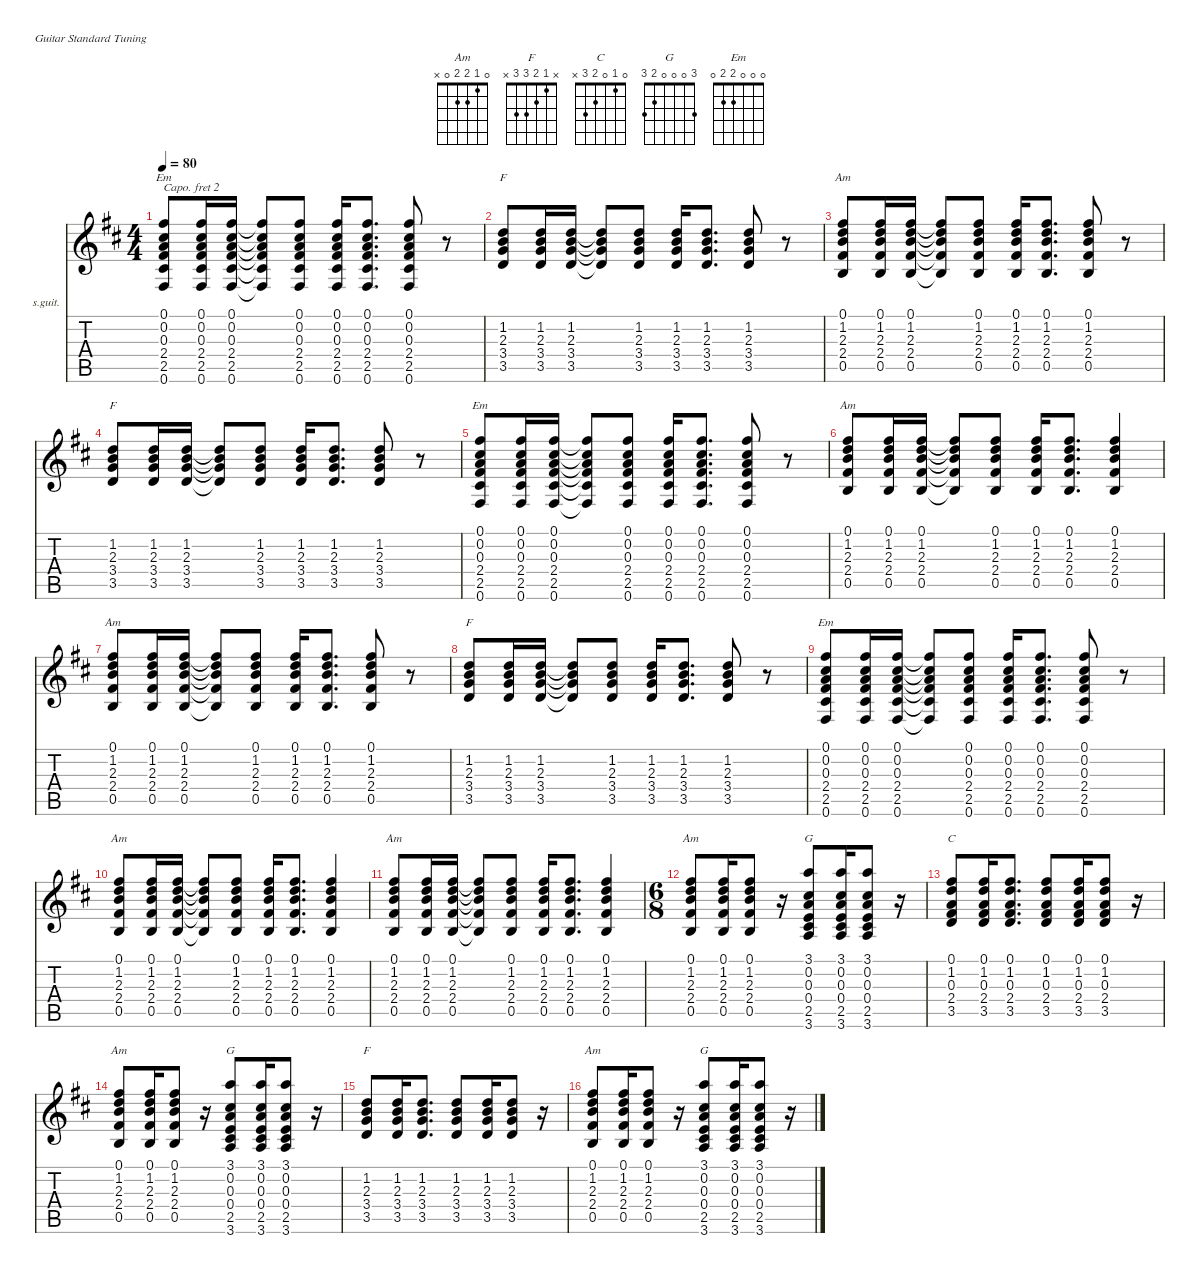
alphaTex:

\defaultSystemsLayout 4
\hideDynamics
\bracketExtendMode nobrackets
\firstSystemTrackNameOrientation horizontal
\otherSystemsTrackNameOrientation horizontal
\track ("cowboy chords (capo) 05" "s.guit.") {instrument acousticguitarsteel}
\staff {score tabs}
\capo 2
\tuning (E4 B3 G3 D3 A2 E2)
\chord ("Am" 0 1 2 2 0 x) {showfingering false}
\chord ("F" x 1 2 3 3 x) {showfingering false}
\chord ("C" 0 1 0 2 3 x) {showfingering false}
\chord ("G" 3 0 0 0 2 3) {showfingering false}
\chord ("Em" 0 0 0 2 2 0) {showfingering false}
\ts (4 4)
\tempo 80
\clef g2
\ks bminor
(0.6{acc #} 2.5{acc #} 2.4{acc #} 0.3{acc forcenatural} 0.2{acc #} 0.1{acc #}).8{ch "Em" dy mf} (0.6{acc #} 2.5{acc #} 2.4{acc #} 0.3{acc forcenatural} 0.2{acc #} 0.1{acc #}).16 (0.6{acc #} 2.5{acc #} 2.4{acc #} 0.3{acc forcenatural} 0.2{acc #} 0.1{acc #}).16 (0.6{t acc #} 2.5{t acc #} 2.4{t acc #} 0.3{t acc forcenatural} 0.2{t acc #} 0.1{t acc #}).8 (0.6{acc #} 2.5{acc #} 2.4{acc #} 0.3{acc forcenatural} 0.2{acc #} 0.1{acc #}).8 (0.6{acc #} 2.5{acc #} 2.4{acc #} 0.3{acc forcenatural} 0.2{acc #} 0.1{acc #}).16 (0.6{acc #} 2.5{acc #} 2.4{acc #} 0.3{acc forcenatural} 0.2{acc #} 0.1{acc #}).8{d} (0.6{acc #} 2.5{acc #} 2.4{acc #} 0.3{acc forcenatural} 0.2{acc #} 0.1{acc #}).8 r.8 |
(3.5{acc forcenatural} 3.4{acc forcenatural} 2.3{acc forcenatural} 1.2{acc forcenatural}).8{ch "F"} (3.5{acc forcenatural} 3.4{acc forcenatural} 2.3{acc forcenatural} 1.2{acc forcenatural}).16 (3.5{acc forcenatural} 3.4{acc forcenatural} 2.3{acc forcenatural} 1.2{acc forcenatural}).16 (3.5{t acc forcenatural} 3.4{t acc forcenatural} 2.3{t acc forcenatural} 1.2{t acc forcenatural}).8 (3.5{acc forcenatural} 3.4{acc forcenatural} 2.3{acc forcenatural} 1.2{acc forcenatural}).8 (3.5{acc forcenatural} 3.4{acc forcenatural} 2.3{acc forcenatural} 1.2{acc forcenatural}).16 (3.5{acc forcenatural} 3.4{acc forcenatural} 2.3{acc forcenatural} 1.2{acc forcenatural}).8{d} (3.5{acc forcenatural} 3.4{acc forcenatural} 2.3{acc forcenatural} 1.2{acc forcenatural}).8 r.8 |
(0.5{acc forcenatural} 2.4{acc #} 2.3{acc forcenatural} 1.2{acc forcenatural} 0.1{acc #}).8{ch "Am"} (0.5{acc forcenatural} 2.4{acc #} 2.3{acc forcenatural} 1.2{acc forcenatural} 0.1{acc #}).16 (0.5{acc forcenatural} 2.4{acc #} 2.3{acc forcenatural} 1.2{acc forcenatural} 0.1{acc #}).16 (0.5{t acc forcenatural} 2.4{t acc #} 2.3{t acc forcenatural} 1.2{t acc forcenatural} 0.1{t acc #}).8 (0.5{acc forcenatural} 2.4{acc #} 2.3{acc forcenatural} 1.2{acc forcenatural} 0.1{acc #}).8 (0.5{acc forcenatural} 2.4{acc #} 2.3{acc forcenatural} 1.2{acc forcenatural} 0.1{acc #}).16 (0.5{acc forcenatural} 2.4{acc #} 2.3{acc forcenatural} 1.2{acc forcenatural} 0.1{acc #}).8{d} (0.5{acc forcenatural} 2.4{acc #} 2.3{acc forcenatural} 1.2{acc forcenatural} 0.1{acc #}).8 r.8 |
(3.5{acc forcenatural} 3.4{acc forcenatural} 2.3{acc forcenatural} 1.2{acc forcenatural}).8{ch "F"} (3.5{acc forcenatural} 3.4{acc forcenatural} 2.3{acc forcenatural} 1.2{acc forcenatural}).16 (3.5{acc forcenatural} 3.4{acc forcenatural} 2.3{acc forcenatural} 1.2{acc forcenatural}).16 (3.5{t acc forcenatural} 3.4{t acc forcenatural} 2.3{t acc forcenatural} 1.2{t acc forcenatural}).8 (3.5{acc forcenatural} 3.4{acc forcenatural} 2.3{acc forcenatural} 1.2{acc forcenatural}).8 (3.5{acc forcenatural} 3.4{acc forcenatural} 2.3{acc forcenatural} 1.2{acc forcenatural}).16 (3.5{acc forcenatural} 3.4{acc forcenatural} 2.3{acc forcenatural} 1.2{acc forcenatural}).8{d} (3.5{acc forcenatural} 3.4{acc forcenatural} 2.3{acc forcenatural} 1.2{acc forcenatural}).8 r.8 |
(0.6{acc #} 2.5{acc #} 2.4{acc #} 0.3{acc forcenatural} 0.2{acc #} 0.1{acc #}).8{ch "Em"} (0.6{acc #} 2.5{acc #} 2.4{acc #} 0.3{acc forcenatural} 0.2{acc #} 0.1{acc #}).16 (0.6{acc #} 2.5{acc #} 2.4{acc #} 0.3{acc forcenatural} 0.2{acc #} 0.1{acc #}).16 (0.6{t acc #} 2.5{t acc #} 2.4{t acc #} 0.3{t acc forcenatural} 0.2{t acc #} 0.1{t acc #}).8 (0.6{acc #} 2.5{acc #} 2.4{acc #} 0.3{acc forcenatural} 0.2{acc #} 0.1{acc #}).8 (0.6{acc #} 2.5{acc #} 2.4{acc #} 0.3{acc forcenatural} 0.2{acc #} 0.1{acc #}).16 (0.6{acc #} 2.5{acc #} 2.4{acc #} 0.3{acc forcenatural} 0.2{acc #} 0.1{acc #}).8{d} (0.6{acc #} 2.5{acc #} 2.4{acc #} 0.3{acc forcenatural} 0.2{acc #} 0.1{acc #}).8 r.8 |
(0.5{acc forcenatural} 2.4{acc #} 2.3{acc forcenatural} 1.2{acc forcenatural} 0.1{acc #}).8{ch "Am"} (0.5{acc forcenatural} 2.4{acc #} 2.3{acc forcenatural} 1.2{acc forcenatural} 0.1{acc #}).16 (0.5{acc forcenatural} 2.4{acc #} 2.3{acc forcenatural} 1.2{acc forcenatural} 0.1{acc #}).16 (0.5{t acc forcenatural} 2.4{t acc #} 2.3{t acc forcenatural} 1.2{t acc forcenatural} 0.1{t acc #}).8 (0.5{acc forcenatural} 2.4{acc #} 2.3{acc forcenatural} 1.2{acc forcenatural} 0.1{acc #}).8 (0.5{acc forcenatural} 2.4{acc #} 2.3{acc forcenatural} 1.2{acc forcenatural} 0.1{acc #}).16 (0.5{acc forcenatural} 2.4{acc #} 2.3{acc forcenatural} 1.2{acc forcenatural} 0.1{acc #}).8{d} (0.5{acc forcenatural} 2.4{acc #} 2.3{acc forcenatural} 1.2{acc forcenatural} 0.1{acc #}).4 |
(0.5{acc forcenatural} 2.4{acc #} 2.3{acc forcenatural} 1.2{acc forcenatural} 0.1{acc #}).8{ch "Am"} (0.5{acc forcenatural} 2.4{acc #} 2.3{acc forcenatural} 1.2{acc forcenatural} 0.1{acc #}).16 (0.5{acc forcenatural} 2.4{acc #} 2.3{acc forcenatural} 1.2{acc forcenatural} 0.1{acc #}).16 (0.5{t acc forcenatural} 2.4{t acc #} 2.3{t acc forcenatural} 1.2{t acc forcenatural} 0.1{t acc #}).8 (0.5{acc forcenatural} 2.4{acc #} 2.3{acc forcenatural} 1.2{acc forcenatural} 0.1{acc #}).8 (0.5{acc forcenatural} 2.4{acc #} 2.3{acc forcenatural} 1.2{acc forcenatural} 0.1{acc #}).16 (0.5{acc forcenatural} 2.4{acc #} 2.3{acc forcenatural} 1.2{acc forcenatural} 0.1{acc #}).8{d} (0.5{acc forcenatural} 2.4{acc #} 2.3{acc forcenatural} 1.2{acc forcenatural} 0.1{acc #}).8 r.8 |
(3.5{acc forcenatural} 3.4{acc forcenatural} 2.3{acc forcenatural} 1.2{acc forcenatural}).8{ch "F"} (3.5{acc forcenatural} 3.4{acc forcenatural} 2.3{acc forcenatural} 1.2{acc forcenatural}).16 (3.5{acc forcenatural} 3.4{acc forcenatural} 2.3{acc forcenatural} 1.2{acc forcenatural}).16 (3.5{t acc forcenatural} 3.4{t acc forcenatural} 2.3{t acc forcenatural} 1.2{t acc forcenatural}).8 (3.5{acc forcenatural} 3.4{acc forcenatural} 2.3{acc forcenatural} 1.2{acc forcenatural}).8 (3.5{acc forcenatural} 3.4{acc forcenatural} 2.3{acc forcenatural} 1.2{acc forcenatural}).16 (3.5{acc forcenatural} 3.4{acc forcenatural} 2.3{acc forcenatural} 1.2{acc forcenatural}).8{d} (3.5{acc forcenatural} 3.4{acc forcenatural} 2.3{acc forcenatural} 1.2{acc forcenatural}).8 r.8 |
(0.6{acc #} 2.5{acc #} 2.4{acc #} 0.3{acc forcenatural} 0.2{acc #} 0.1{acc #}).8{ch "Em"} (0.6{acc #} 2.5{acc #} 2.4{acc #} 0.3{acc forcenatural} 0.2{acc #} 0.1{acc #}).16 (0.6{acc #} 2.5{acc #} 2.4{acc #} 0.3{acc forcenatural} 0.2{acc #} 0.1{acc #}).16 (0.6{t acc #} 2.5{t acc #} 2.4{t acc #} 0.3{t acc forcenatural} 0.2{t acc #} 0.1{t acc #}).8 (0.6{acc #} 2.5{acc #} 2.4{acc #} 0.3{acc forcenatural} 0.2{acc #} 0.1{acc #}).8 (0.6{acc #} 2.5{acc #} 2.4{acc #} 0.3{acc forcenatural} 0.2{acc #} 0.1{acc #}).16 (0.6{acc #} 2.5{acc #} 2.4{acc #} 0.3{acc forcenatural} 0.2{acc #} 0.1{acc #}).8{d} (0.6{acc #} 2.5{acc #} 2.4{acc #} 0.3{acc forcenatural} 0.2{acc #} 0.1{acc #}).8 r.8 |
(0.5{acc forcenatural} 2.4{acc #} 2.3{acc forcenatural} 1.2{acc forcenatural} 0.1{acc #}).8{ch "Am"} (0.5{acc forcenatural} 2.4{acc #} 2.3{acc forcenatural} 1.2{acc forcenatural} 0.1{acc #}).16 (0.5{acc forcenatural} 2.4{acc #} 2.3{acc forcenatural} 1.2{acc forcenatural} 0.1{acc #}).16 (0.5{t acc forcenatural} 2.4{t acc #} 2.3{t acc forcenatural} 1.2{t acc forcenatural} 0.1{t acc #}).8 (0.5{acc forcenatural} 2.4{acc #} 2.3{acc forcenatural} 1.2{acc forcenatural} 0.1{acc #}).8 (0.5{acc forcenatural} 2.4{acc #} 2.3{acc forcenatural} 1.2{acc forcenatural} 0.1{acc #}).16 (0.5{acc forcenatural} 2.4{acc #} 2.3{acc forcenatural} 1.2{acc forcenatural} 0.1{acc #}).8{d} (0.5{acc forcenatural} 2.4{acc #} 2.3{acc forcenatural} 1.2{acc forcenatural} 0.1{acc #}).4 |
(0.5{acc forcenatural} 2.4{acc #} 2.3{acc forcenatural} 1.2{acc forcenatural} 0.1{acc #}).8{ch "Am"} (0.5{acc forcenatural} 2.4{acc #} 2.3{acc forcenatural} 1.2{acc forcenatural} 0.1{acc #}).16 (0.5{acc forcenatural} 2.4{acc #} 2.3{acc forcenatural} 1.2{acc forcenatural} 0.1{acc #}).16 (0.5{t acc forcenatural} 2.4{t acc #} 2.3{t acc forcenatural} 1.2{t acc forcenatural} 0.1{t acc #}).8 (0.5{acc forcenatural} 2.4{acc #} 2.3{acc forcenatural} 1.2{acc forcenatural} 0.1{acc #}).8 (0.5{acc forcenatural} 2.4{acc #} 2.3{acc forcenatural} 1.2{acc forcenatural} 0.1{acc #}).16 (0.5{acc forcenatural} 2.4{acc #} 2.3{acc forcenatural} 1.2{acc forcenatural} 0.1{acc #}).8{d} (0.5{acc forcenatural} 2.4{acc #} 2.3{acc forcenatural} 1.2{acc forcenatural} 0.1{acc #}).4 |
\ts (6 8)
\beaming (8 3 3)
(0.5{acc forcenatural} 2.4{acc #} 2.3{acc forcenatural} 1.2{acc forcenatural} 0.1{acc #}).8{ch "Am"} (0.5{acc forcenatural} 2.4{acc #} 2.3{acc forcenatural} 1.2{acc forcenatural} 0.1{acc #}).16 (0.5{acc forcenatural} 2.4{acc #} 2.3{acc forcenatural} 1.2{acc forcenatural} 0.1{acc #}).8 r.16 (3.6{acc forcenatural} 2.5{acc #} 0.4{acc forcenatural} 0.3{acc forcenatural} 0.2{acc #} 3.1{acc forcenatural}).8{ch "G"} (3.6{acc forcenatural} 2.5{acc #} 0.4{acc forcenatural} 0.3{acc forcenatural} 0.2{acc #} 3.1{acc forcenatural}).16 (3.6{acc forcenatural} 2.5{acc #} 0.4{acc forcenatural} 0.3{acc forcenatural} 0.2{acc #} 3.1{acc forcenatural}).8 r.16 |
(3.5{acc forcenatural} 2.4{acc #} 0.3{acc forcenatural} 1.2{acc forcenatural} 0.1{acc #}).8{ch "C"} (3.5{acc forcenatural} 2.4{acc #} 0.3{acc forcenatural} 1.2{acc forcenatural} 0.1{acc #}).16 (3.5{acc forcenatural} 2.4{acc #} 0.3{acc forcenatural} 1.2{acc forcenatural} 0.1{acc #}).8{d} (3.5{acc forcenatural} 2.4{acc #} 0.3{acc forcenatural} 1.2{acc forcenatural} 0.1{acc #}).8 (3.5{acc forcenatural} 2.4{acc #} 0.3{acc forcenatural} 1.2{acc forcenatural} 0.1{acc #}).16 (3.5{acc forcenatural} 2.4{acc #} 0.3{acc forcenatural} 1.2{acc forcenatural} 0.1{acc #}).8 r.16 |
(0.5{acc forcenatural} 2.4{acc #} 2.3{acc forcenatural} 1.2{acc forcenatural} 0.1{acc #}).8{ch "Am"} (0.5{acc forcenatural} 2.4{acc #} 2.3{acc forcenatural} 1.2{acc forcenatural} 0.1{acc #}).16 (0.5{acc forcenatural} 2.4{acc #} 2.3{acc forcenatural} 1.2{acc forcenatural} 0.1{acc #}).8 r.16 (3.6{acc forcenatural} 2.5{acc #} 0.4{acc forcenatural} 0.3{acc forcenatural} 0.2{acc #} 3.1{acc forcenatural}).8{ch "G"} (3.6{acc forcenatural} 2.5{acc #} 0.4{acc forcenatural} 0.3{acc forcenatural} 0.2{acc #} 3.1{acc forcenatural}).16 (3.6{acc forcenatural} 2.5{acc #} 0.4{acc forcenatural} 0.3{acc forcenatural} 0.2{acc #} 3.1{acc forcenatural}).8 r.16 |
(3.5{acc forcenatural} 3.4{acc forcenatural} 2.3{acc forcenatural} 1.2{acc forcenatural}).8{ch "F"} (3.5{acc forcenatural} 3.4{acc forcenatural} 2.3{acc forcenatural} 1.2{acc forcenatural}).16 (3.5{acc forcenatural} 3.4{acc forcenatural} 2.3{acc forcenatural} 1.2{acc forcenatural}).8{d} (3.5{acc forcenatural} 3.4{acc forcenatural} 2.3{acc forcenatural} 1.2{acc forcenatural}).8 (3.5{acc forcenatural} 3.4{acc forcenatural} 2.3{acc forcenatural} 1.2{acc forcenatural}).16 (3.5{acc forcenatural} 3.4{acc forcenatural} 2.3{acc forcenatural} 1.2{acc forcenatural}).8 r.16 |
(0.5{acc forcenatural} 2.4{acc #} 2.3{acc forcenatural} 1.2{acc forcenatural} 0.1{acc #}).8{ch "Am"} (0.5{acc forcenatural} 2.4{acc #} 2.3{acc forcenatural} 1.2{acc forcenatural} 0.1{acc #}).16 (0.5{acc forcenatural} 2.4{acc #} 2.3{acc forcenatural} 1.2{acc forcenatural} 0.1{acc #}).8 r.16 (3.6{acc forcenatural} 2.5{acc #} 0.4{acc forcenatural} 0.3{acc forcenatural} 0.2{acc #} 3.1{acc forcenatural}).8{ch "G"} (3.6{acc forcenatural} 2.5{acc #} 0.4{acc forcenatural} 0.3{acc forcenatural} 0.2{acc #} 3.1{acc forcenatural}).16 (3.6{acc forcenatural} 2.5{acc #} 0.4{acc forcenatural} 0.3{acc forcenatural} 0.2{acc #} 3.1{acc forcenatural}).8 r.16
